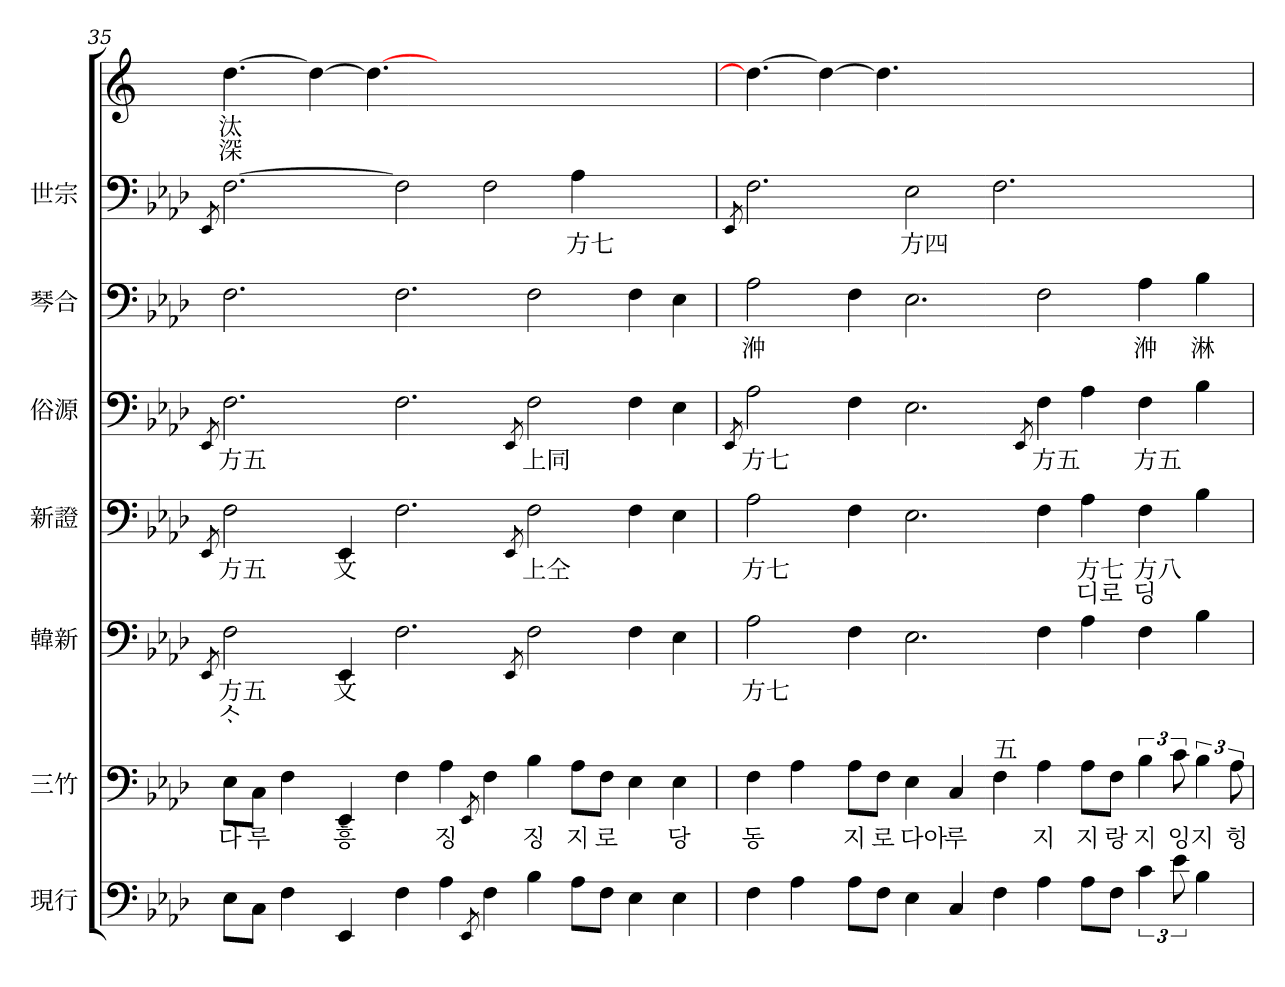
**kern	**kern	**text	**kern	**text	**text	**kern	**text	**text	**kern	**text	**kern	**text	**kern	**text	**kern	**text	**text
*part8	*part7	*part7	*part6	*part6	*part6	*part5	*part5	*part5	*part4	*part4	*part3	*part3	*part2	*part2	*part1	*part1	*part1
*staff8	*staff7	*staff7	*staff6	*staff6	*staff6	*staff5	*staff5	*staff5	*staff4	*staff4	*staff3	*staff3	*staff2	*staff2	*staff1	*staff1	*staff1
*I"現行	*I"三竹	*	*I"韓新	*	*	*I"新證	*	*	*I"俗源	*	*I"琴合	*	*I"世宗	*	*	*	*
!!LO:PB:g=z
*clefF4	*clefF4	*	*clefF4	*	*	*clefF4	*	*	*clefF4	*	*clefF4	*	*clefF4	*	*clefG2	*	*
*k[b-e-a-d-]	*k[b-e-a-d-]	*	*k[b-e-a-d-]	*	*	*k[b-e-a-d-]	*	*	*k[b-e-a-d-]	*	*k[b-e-a-d-]	*	*k[b-e-a-d-]	*	*k[]	*	*
*f:	*f:	*	*f:	*	*	*f:	*	*	*f:	*	*f:	*	*f:	*	*a:	*	*
=35	=35	=35	=35	=35	=35	=35	=35	=35	=35	=35	=35	=35	=35	=35	=35	=35	=35
.	.	.	8qEE-/	.	.	8qEE-/	.	.	8qEE-/	.	.	.	8qEE-/	.	.	.	.
!	!	!LO:LY:b	!	!LO:LY:b	!LO:LY:b	!	!LO:LY:b	!	!	!LO:LY:b	!	!	!	!	!	!LO:LY:b	!LO:LY:b
8E-\L	8E-\L	다	2F\	方五	ᄉᆞ	2F\	方五	.	2.F\	方五	2.F\	.	[2.F\	.	[4.dd\	汰	深
!	!	!LO:LY:b	!	!	!	!	!	!	!	!	!	!	!	!	!	!	!
8C\J	8C\J	루	.	.	.	.	.	.	.	.	.	.	.	.	.	.	.
4F\	4F\	.	.	.	.	.	.	.	.	.	.	.	.	.	.	.	.
.	.	.	.	.	.	.	.	.	.	.	.	.	.	.	4dd\_	.	.
!	!	!LO:LY:b	!	!LO:LY:b	!	!	!LO:LY:b	!	!	!	!	!	!	!	!	!	!
4EE-/	4EE-/	흥	4EE-/	文	.	4EE-/	文	.	.	.	.	.	.	.	.	.	.
.	.	.	.	.	.	.	.	.	.	.	.	.	.	.	4.dd\_	.	.
4F\	4F\	.	2.F\	.	.	2.F\	.	.	2.F\	.	2.F\	.	2F\]	.	.	.	.
!	!	!LO:LY:b	!	!	!	!	!	!	!	!	!	!	!	!	!	!	!
4A-\	4A-\	징	.	.	.	.	.	.	.	.	.	.	.	.	1.ryy	.	.
8qEE-/	8qEE-/	.	.	.	.	.	.	.	.	.	.	.	.	.	.	.	.
4F\	4F\	.	.	.	.	.	.	.	.	.	.	.	2F\	.	.	.	.
.	.	.	8qEE-/	.	.	8qEE-/	.	.	8qEE-/	.	.	.	.	.	.	.	.
!	!	!LO:LY:b	!	!	!	!	!LO:LY:b	!	!	!LO:LY:b	!	!	!	!	!	!	!
4B-\	4B-\	징	2F\	.	.	2F\	上仝	.	2F\	上同	2F\	.	.	.	.	.	.
!	!	!LO:LY:b	!	!	!	!	!	!	!	!	!	!	!	!LO:LY:b	!	!	!
8A-\L	8A-\L	지	.	.	.	.	.	.	.	.	.	.	4A-\	方七	.	.	.
!	!	!LO:LY:b	!	!	!	!	!	!	!	!	!	!	!	!	!	!	!
8F\J	8F\J	로	.	.	.	.	.	.	.	.	.	.	.	.	.	.	.
4E-\	4E-\	.	4F\	.	.	4F\	.	.	4F\	.	4F\	.	2ryy	.	.	.	.
!	!	!LO:LY:b	!	!	!	!	!	!	!	!	!	!	!	!	!	!	!
4E-\	4E-\	당	4E-\	.	.	4E-\	.	.	4E-\	.	4E-\	.	.	.	.	.	.
=36	=36	=36	=36	=36	=36	=36	=36	=36	=36	=36	=36	=36	=36	=36	=36	=36	=36
.	.	.	.	.	.	.	.	.	8qEE-/	.	.	.	8qEE-/	.	.	.	.
!	!	!LO:LY:b	!	!LO:LY:b	!	!	!LO:LY:b	!	!	!LO:LY:b	!	!LO:LY:b	!	!	!	!	!
4F\	4F\	동	2A-\	方七	.	2A-\	方七	.	2A-\	方七	2A-\	㳞	2.F\	.	4.dd\_	.	.
4A-\	4A-\	.	.	.	.	.	.	.	.	.	.	.	.	.	.	.	.
.	.	.	.	.	.	.	.	.	.	.	.	.	.	.	4dd\_	.	.
!	!	!LO:LY:b	!	!	!	!	!	!	!	!	!	!	!	!	!	!	!
8A-\L	8A-\L	지	4F\	.	.	4F\	.	.	4F\	.	4F\	.	.	.	.	.	.
!	!	!LO:LY:b	!	!	!	!	!	!	!	!	!	!	!	!	!	!	!
8F\J	8F\J	로	.	.	.	.	.	.	.	.	.	.	.	.	4.dd\]	.	.
!	!	!LO:LY:b	!	!	!	!	!	!	!	!	!	!	!	!LO:LY:b	!	!	!
4E-\	4E-\	다아	2.E-\	.	.	2.E-\	.	.	2.E-\	.	2.E-\	.	2E-\	方四	.	.	.
!	!	!LO:LY:b	!	!	!	!	!	!	!	!	!	!	!	!	!	!	!
4C/	4C/	루	.	.	.	.	.	.	.	.	.	.	.	.	1.ryy	.	.
!	!LO:TX:a:t=五	!	!	!	!	!	!	!	!	!	!	!	!	!	!	!	!
4F\	4F\	.	.	.	.	.	.	.	.	.	.	.	2.F\	.	.	.	.
.	.	.	.	.	.	.	.	.	8qEE-/	.	.	.	.	.	.	.	.
!	!	!LO:LY:b	!	!	!	!	!	!	!	!LO:LY:b	!	!	!	!	!	!	!
4A-\	4A-\	지	4F\	.	.	4F\	.	.	4F\	方五	2F\	.	.	.	.	.	.
!	!	!LO:LY:b	!	!	!	!	!LO:LY:b	!LO:LY:b	!	!	!	!	!	!	!	!	!
8A-\L	8A-\L	지	4A-\	.	.	4A-\	方七	디로	4A-\	.	.	.	.	.	.	.	.
!	!	!LO:LY:b	!	!	!	!	!	!	!	!	!	!	!	!	!	!	!
8F\J	8F\J	랑	.	.	.	.	.	.	.	.	.	.	.	.	.	.	.
!	!	!LO:LY:b	!	!	!	!	!LO:LY:b	!LO:LY:b	!	!LO:LY:b	!	!LO:LY:b	!	!	!	!	!
6c\	6B-\	지	4F\	.	.	4F\	方八	딩	4F\	方五	4A-\	㳞	2ryy	.	.	.	.
!	!	!LO:LY:b	!	!	!	!	!	!	!	!	!	!	!	!	!	!	!
12e-\	12c\	잉	.	.	.	.	.	.	.	.	.	.	.	.	.	.	.
!	!	!LO:LY:b	!	!	!	!	!	!	!	!	!	!LO:LY:b	!	!	!	!	!
4B-\	6B-\	지	4B-\	.	.	4B-\	.	.	4B-\	.	4B-\	淋	.	.	.	.	.
!	!	!LO:LY:b	!	!	!	!	!	!	!	!	!	!	!	!	!	!	!
.	12A-\	힝	.	.	.	.	.	.	.	.	.	.	.	.	.	.	.
=	=	=	=	=	=	=	=	=	=	=	=	=	=	=	=	=	=
*-	*-	*-	*-	*-	*-	*-	*-	*-	*-	*-	*-	*-	*-	*-	*-	*-	*-
